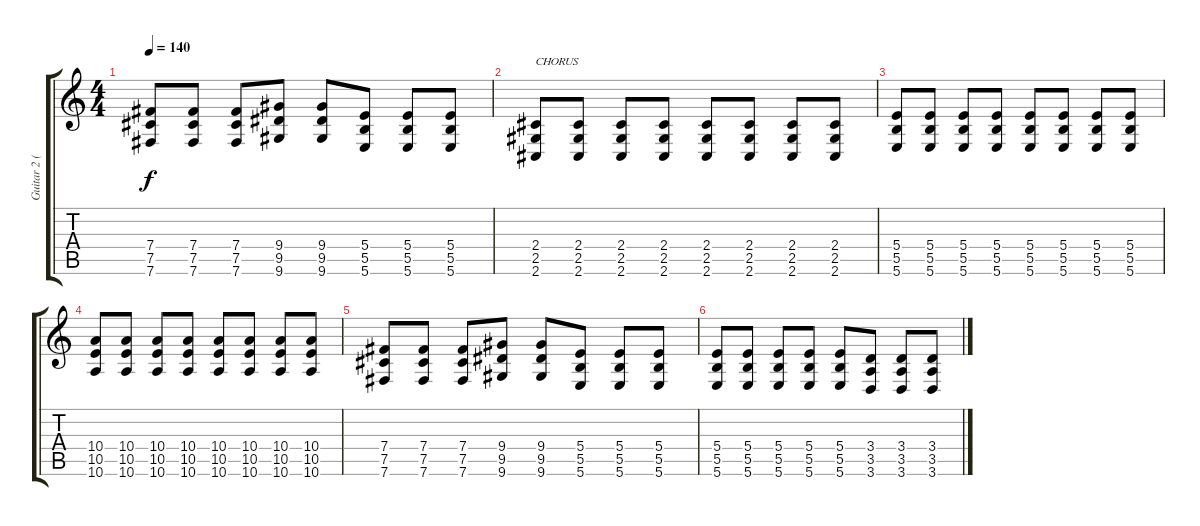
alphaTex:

\track ("Guitar 2 (Mike Shinoda)" "Guitar 2 (") {instrument distortionguitar}
\staff {score tabs}
\tuning (Db4 Ab3 E3 B2 Gb2 B1) {hide}
\ts (4 4)
\tempo 140
\clef g2
\ks c
(7.4 7.5 7.6).8{dy f} (7.4 7.5 7.6).8 (7.4 7.5 7.6).8 (9.4 9.5 9.6).8 (9.4 9.5 9.6).8 (5.4 5.5 5.6).8 (5.4 5.5 5.6).8 (5.4 5.5 5.6).8 |
(2.4 2.5 2.6).8{txt "CHORUS"} (2.4 2.5 2.6).8 (2.4 2.5 2.6).8 (2.4 2.5 2.6).8 (2.4 2.5 2.6).8 (2.4 2.5 2.6).8 (2.4 2.5 2.6).8 (2.4 2.5 2.6).8 |
(5.4 5.5 5.6).8 (5.4 5.5 5.6).8 (5.4 5.5 5.6).8 (5.4 5.5 5.6).8 (5.4 5.5 5.6).8 (5.4 5.5 5.6).8 (5.4 5.5 5.6).8 (5.4 5.5 5.6).8 |
(10.4 10.5 10.6).8 (10.4 10.5 10.6).8 (10.4 10.5 10.6).8 (10.4 10.5 10.6).8 (10.4 10.5 10.6).8 (10.4 10.5 10.6).8 (10.4 10.5 10.6).8 (10.4 10.5 10.6).8 |
(7.4 7.5 7.6).8 (7.4 7.5 7.6).8 (7.4 7.5 7.6).8 (9.4 9.5 9.6).8 (9.4 9.5 9.6).8 (5.4 5.5 5.6).8 (5.4 5.5 5.6).8 (5.4 5.5 5.6).8 |
(5.4 5.5 5.6).8 (5.4 5.5 5.6).8 (5.4 5.5 5.6).8 (5.4 5.5 5.6).8 (5.4 5.5 5.6).8 (3.4 3.5 3.6).8 (3.4 3.5 3.6).8 (3.4 3.5 3.6).8
